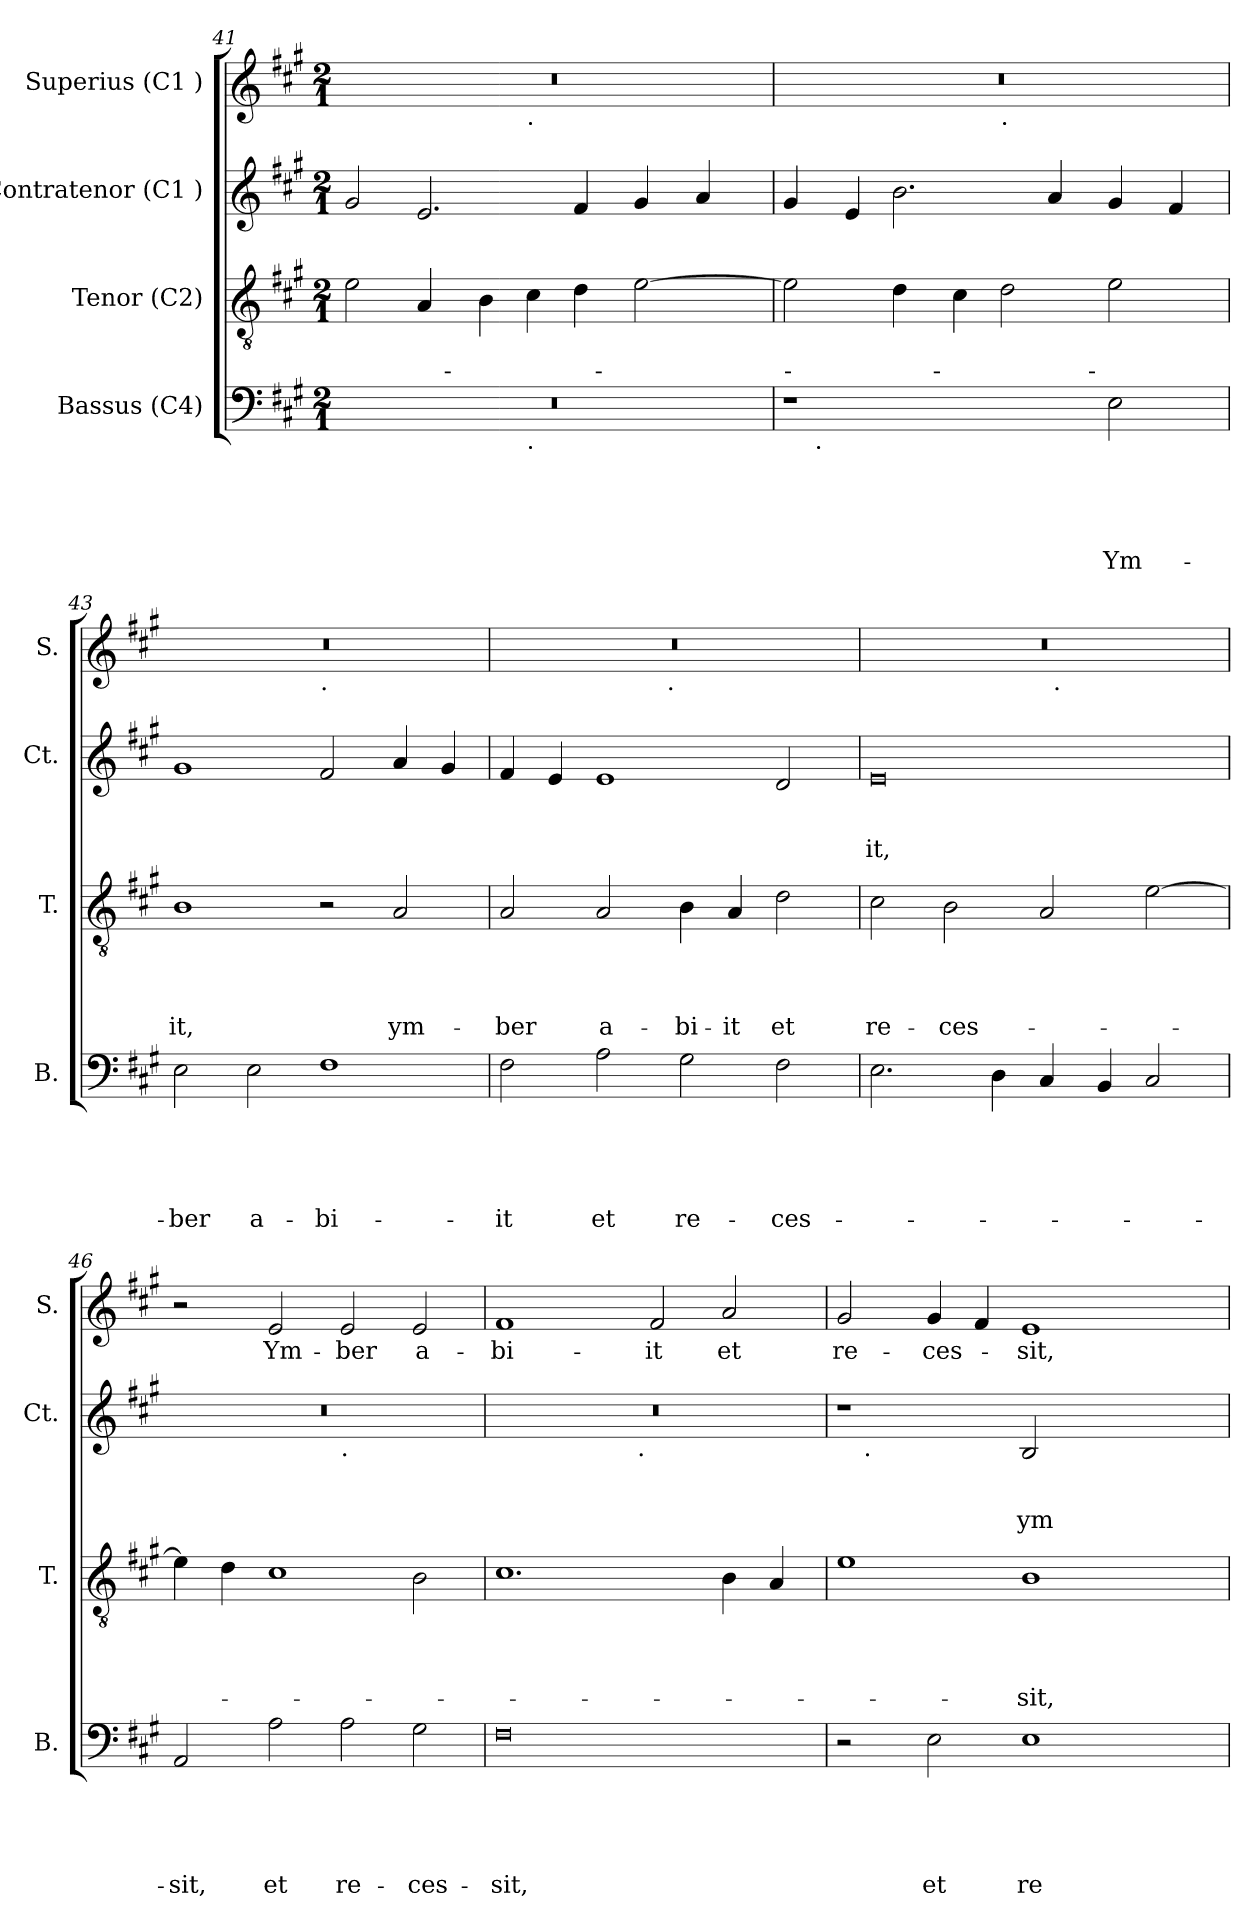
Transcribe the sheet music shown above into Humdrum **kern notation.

**kern	**text	**text	**text	**text	**text	**kern	**text	**text	**text	**text	**kern	**text	**text	**text	**kern	**text
*part4	*part4	*part4	*part4	*part4	*part4	*part3	*part3	*part3	*part3	*part3	*part2	*part2	*part2	*part2	*part1	*part1
*staff4	*staff4	*staff4	*staff4	*staff4	*staff4	*staff3	*staff3	*staff3	*staff3	*staff3	*staff2	*staff2	*staff2	*staff2	*staff1	*staff1
*I"Bassus (C4)	*	*	*	*	*	*I"Tenor (C2)	*	*	*	*	*I"Contratenor (C1 )	*	*	*	*I"Superius (C1 )	*
*I'B.	*	*	*	*	*	*I'T.	*	*	*	*	*I'Ct.	*	*	*	*I'S.	*
!!LO:PB:g=z
*clefF4	*	*	*	*	*	*clefGv2	*	*	*	*	*clefG2	*	*	*	*clefG2	*
*k[f#c#g#]	*	*	*	*	*	*k[f#c#g#]	*	*	*	*	*k[f#c#g#]	*	*	*	*k[f#c#g#]	*
*A:	*	*	*	*	*	*A:	*	*	*	*	*A:	*	*	*	*A:	*
*M2/1	*	*	*	*	*	*M2/1	*	*	*	*	*M2/1	*	*	*	*M2/1	*
=41	=41	=41	=41	=41	=41	=41	=41	=41	=41	=41	=41	=41	=41	=41	=41	=41
*^	*	*	*	*	*	*	*	*	*	*	*	*	*	*	*^	*
*	*^	*	*	*	*	*	*	*	*	*	*	*	*	*	*	*	*	*
*	*	*^	*	*	*	*	*	*	*	*	*	*	*	*	*	*	*	*	*
0r	2ryy	1ryy	1ryy	.	.	.	.	.	2e\	.	.	.	.	2g#/	.	.	.	0r	1ryy	.
.	16.ryy	.	.	.	.	.	.	.	4A/	.	.	.	.	2.e/	.	.	.	.	.	.
!	!LO:TX:a:t=-	!	!	!	!	!	!	!	!	!	!	!	!	!	!	!	!	!	!	!
.	1ryy	.	.	.	.	.	.	.	.	.	.	.	.	.	.	.	.	.	.	.
.	.	.	.	.	.	.	.	.	4B\	.	.	.	.	.	.	.	.	.	.	.
!	!	!	!	!	!	!	!	!	!	!	!	!	!	!	!	!	!	!	!LO:TX:b:t=.	!
!	!	!LO:TX:b:t=.	!	!	!	!	!	!	!	!	!	!	!	!	!	!	!	!	!	!
.	.	1ryy	4ryy	.	.	.	.	.	4c#\	.	.	.	.	.	.	.	.	.	1ryy	.
.	.	.	16ryy	.	.	.	.	.	4d\	.	.	.	.	4f#/	.	.	.	.	.	.
!	!	!	!LO:TX:a:t=-	!	!	!	!	!	!	!	!	!	!	!	!	!	!	!	!	!
.	.	.	2ryy	.	.	.	.	.	.	.	.	.	.	.	.	.	.	.	.	.
.	.	.	.	.	.	.	.	.	[>2e\	.	.	.	.	4g#/	.	.	.	.	.	.
.	4ryy	.	.	.	.	.	.	.	.	.	.	.	.	.	.	.	.	.	.	.
.	.	.	.	.	.	.	.	.	.	.	.	.	.	4a/	.	.	.	.	.	.
.	.	.	8.ryy	.	.	.	.	.	.	.	.	.	.	.	.	.	.	.	.	.
.	8ryy	.	.	.	.	.	.	.	.	.	.	.	.	.	.	.	.	.	.	.
.	32ryy	.	.	.	.	.	.	.	.	.	.	.	.	.	.	.	.	.	.	.
=42	=42	=42	=42	=42	=42	=42	=42	=42	=42	=42	=42	=42	=42	=42	=42	=42	=42	=42	=42	=42
!LO:TX:a:t=-	!	!	!	!	!	!	!	!	!	!	!	!	!	!	!	!	!	!	!	!
1r	8ryy	2ryy	1ryy	.	.	.	.	.	2e\]	.	.	.	.	4g#/	.	.	.	0r	1ryy	.
!	!LO:TX:b:t=.	!	!	!	!	!	!	!	!	!	!	!	!	!	!	!	!	!	!	!
.	1...ryy	.	.	.	.	.	.	.	.	.	.	.	.	.	.	.	.	.	.	.
.	.	.	.	.	.	.	.	.	.	.	.	.	.	4e/	.	.	.	.	.	.
.	.	8.ryy	.	.	.	.	.	.	4d\	.	.	.	.	2.b\	.	.	.	.	.	.
!	!	!LO:TX:a:t=-	!	!	!	!	!	!	!	!	!	!	!	!	!	!	!	!	!	!
.	.	1ryy	.	.	.	.	.	.	.	.	.	.	.	.	.	.	.	.	.	.
.	.	.	.	.	.	.	.	.	4c#\	.	.	.	.	.	.	.	.	.	.	.
!	!	!	!	!	!	!	!	!	!	!	!	!	!	!	!	!	!	!	!LO:TX:b:t=.	!
2ryy	.	.	4..ryy	.	.	.	.	.	2d\	.	.	.	.	.	.	.	.	.	1ryy	.
.	.	.	.	.	.	.	.	.	.	.	.	.	.	4a/	.	.	.	.	.	.
!	!	!	!LO:TX:a:t=-	!	!	!	!	!	!	!	!	!	!	!	!	!	!	!	!	!
.	.	.	2ryy	.	.	.	.	.	.	.	.	.	.	.	.	.	.	.	.	.
!	!	!	!	!	!	!	!	!LO:LY:b	!	!	!	!	!	!	!	!	!	!	!	!
2E\	.	.	.	.	.	.	.	Ym-	2e\	.	.	.	.	4g#/	.	.	.	.	.	.
.	.	4ryy	.	.	.	.	.	.	.	.	.	.	.	.	.	.	.	.	.	.
.	.	.	.	.	.	.	.	.	.	.	.	.	.	4f#/	.	.	.	.	.	.
.	.	16ryy	16ryy	.	.	.	.	.	.	.	.	.	.	.	.	.	.	.	.	.
=43	=43	=43	=43	=43	=43	=43	=43	=43	=43	=43	=43	=43	=43	=43	=43	=43	=43	=43	=43	=43
!	!	!	!	!	!	!	!	!LO:LY:b	!	!	!	!	!LO:LY:b	!	!	!	!	!	!	!
*v	*v	*v	*v	*	*	*	*	*	*	*	*	*	*	*	*	*	*	*	*	*
2E\	.	.	.	.	-ber	1B	.	.	.	-it,	1g#	.	.	.	0r	1ryy	.
!	!	!	!	!	!LO:LY:b	!	!	!	!	!	!	!	!	!	!	!	!
2E\	.	.	.	.	a-	.	.	.	.	.	.	.	.	.	.	.	.
!	!	!	!	!	!	!	!	!	!	!	!	!	!	!	!	!LO:TX:b:t=.	!
!	!	!	!	!	!LO:LY:b	!	!	!	!	!	!	!	!	!	!	!	!
1F#	.	.	.	.	-bi-	2r	.	.	.	.	2f#/	.	.	.	.	1ryy	.
!	!	!	!	!	!	!	!	!	!	!LO:LY:b	!	!	!	!	!	!	!
.	.	.	.	.	.	2A/	.	.	.	ym-	4a/	.	.	.	.	.	.
.	.	.	.	.	.	.	.	.	.	.	4g#/	.	.	.	.	.	.
=44	=44	=44	=44	=44	=44	=44	=44	=44	=44	=44	=44	=44	=44	=44	=44	=44	=44
!	!	!	!	!	!LO:LY:b	!	!	!	!	!LO:LY:b	!	!	!	!	!	!	!
2F#\	.	.	.	.	-it	2A/	.	.	.	-ber	4f#/	.	.	.	0r	2ryy	.
.	.	.	.	.	.	.	.	.	.	.	4e/	.	.	.	.	.	.
!	!	!	!	!	!LO:LY:b	!	!	!	!	!LO:LY:b	!	!	!	!	!	!	!
2A\	.	.	.	.	et	2A/	.	.	.	a-	1e	.	.	.	.	4...ryy	.
!	!	!	!	!	!	!	!	!	!	!	!	!	!	!	!	!LO:TX:b:t=.	!
.	.	.	.	.	.	.	.	.	.	.	.	.	.	.	.	1ryy	.
!	!	!	!	!	!LO:LY:b	!	!	!	!	!LO:LY:b	!	!	!	!	!	!	!
2G#\	.	.	.	.	re-	4B\	.	.	.	-bi-	.	.	.	.	.	.	.
!	!	!	!	!	!	!	!	!	!	!LO:LY:b:rj	!	!	!	!	!	!	!
.	.	.	.	.	.	4A/	.	.	.	-it	.	.	.	.	.	.	.
!	!	!	!	!	!LO:LY:b	!	!	!	!	!LO:LY:b	!	!	!	!	!	!	!
2F#\	.	.	.	.	-ces-	2d\	.	.	.	et	2d/	.	.	.	.	.	.
.	.	.	.	.	.	.	.	.	.	.	.	.	.	.	.	32ryy	.
!!LO:LB:g=z	!!
=45	=45	=45	=45	=45	=45	=45	=45	=45	=45	=45	=45	=45	=45	=45	=45	=45	=45
!	!	!	!	!	!	!	!	!	!	!LO:LY:b	!	!	!	!LO:LY:b	!	!	!
2.E\	.	.	.	.	.	2c#\	.	.	.	re-	0e	.	.	-it,	0r	1ryy	.
!	!	!	!	!	!	!	!	!	!	!LO:LY:b	!	!	!	!	!	!	!
.	.	.	.	.	.	2B\	.	.	.	-ces-	.	.	.	.	.	.	.
4D\	.	.	.	.	.	.	.	.	.	.	.	.	.	.	.	.	.
4C#/	.	.	.	.	.	2A/	.	.	.	.	.	.	.	.	.	32ryy	.
!	!	!	!	!	!	!	!	!	!	!	!	!	!	!	!	!LO:TX:b:t=.	!
.	.	.	.	.	.	.	.	.	.	.	.	.	.	.	.	2ryy	.
4BB/	.	.	.	.	.	.	.	.	.	.	.	.	.	.	.	.	.
2C#/	.	.	.	.	.	[>2e\	.	.	.	.	.	.	.	.	.	.	.
.	.	.	.	.	.	.	.	.	.	.	.	.	.	.	.	4...ryy	.
=46	=46	=46	=46	=46	=46	=46	=46	=46	=46	=46	=46	=46	=46	=46	=46	=46	=46
!	!	!	!	!	!LO:LY:b	!	!	!	!	!	!	!	!	!	!	!	!
*	*	*	*	*	*	*	*	*	*	*	*^	*	*	*	*v	*v	*
2AA/	.	.	.	.	-sit,	4e\]	.	.	.	.	0r	1ryy	.	.	.	2r	.
.	.	.	.	.	.	4d\	.	.	.	.	.	.	.	.	.	.	.
!	!	!	!	!	!LO:LY:b	!	!	!	!	!	!	!	!	!	!	!	!LO:LY:b
2A\	.	.	.	.	et	1c#	.	.	.	.	.	.	.	.	.	2e/	Ym-
!	!	!	!	!	!	!	!	!	!	!	!	!LO:TX:b:t=.	!	!	!	!	!
!	!	!	!	!	!LO:LY:b	!	!	!	!	!	!	!	!	!	!	!	!LO:LY:b:rj
2A\	.	.	.	.	re-	.	.	.	.	.	.	1ryy	.	.	.	2e/	-ber
!	!	!	!	!	!LO:LY:b	!	!	!	!	!	!	!	!	!	!	!	!LO:LY:b
2G#\	.	.	.	.	-ces-	2B\	.	.	.	.	.	.	.	.	.	2e/	a-
=47	=47	=47	=47	=47	=47	=47	=47	=47	=47	=47	=47	=47	=47	=47	=47	=47	=47
!	!	!	!	!	!LO:LY:b	!	!	!	!	!	!	!	!	!	!	!	!LO:LY:b
0F#	.	.	.	.	-sit,	1.c#	.	.	.	.	0r	2ryy	.	.	.	1f#	-bi-
.	.	.	.	.	.	.	.	.	.	.	.	4...ryy	.	.	.	.	.
!	!	!	!	!	!	!	!	!	!	!	!	!LO:TX:b:t=.	!	!	!	!	!
.	.	.	.	.	.	.	.	.	.	.	.	1ryy	.	.	.	.	.
!	!	!	!	!	!	!	!	!	!	!	!	!	!	!	!	!	!LO:LY:b
.	.	.	.	.	.	.	.	.	.	.	.	.	.	.	.	2f#/	-it
!	!	!	!	!	!	!	!	!	!	!	!	!	!	!	!	!	!LO:LY:b
.	.	.	.	.	.	4B\	.	.	.	.	.	.	.	.	.	2a/	et
.	.	.	.	.	.	4A/	.	.	.	.	.	.	.	.	.	.	.
.	.	.	.	.	.	.	.	.	.	.	.	32ryy	.	.	.	.	.
=48	=48	=48	=48	=48	=48	=48	=48	=48	=48	=48	=48	=48	=48	=48	=48	=48	=48
!	!	!	!	!	!	!	!	!	!	!	!	!	!	!	!	!	!LO:LY:b
2r	.	.	.	.	.	1e	.	.	.	.	1r	16.ryy	.	.	.	2g#/	re-
!	!	!	!	!	!	!	!	!	!	!	!	!LO:TX:b:t=.	!	!	!	!	!
.	.	.	.	.	.	.	.	.	.	.	.	1ryy	.	.	.	.	.
!	!	!	!	!	!LO:LY:b	!	!	!	!	!	!	!	!	!	!	!	!LO:LY:b
2E\	.	.	.	.	et	.	.	.	.	.	.	.	.	.	.	4g#/	-ces-
.	.	.	.	.	.	.	.	.	.	.	.	.	.	.	.	4f#/	.
!	!	!	!	!	!LO:LY:b	!	!	!	!	!LO:LY:b	!	!	!	!	!LO:LY:b	!	!LO:LY:b
1E	.	.	.	.	re-	1B	.	.	.	-sit,	2B/	.	.	.	ym-	1e	-sit,
.	.	.	.	.	.	.	.	.	.	.	.	2ryy	.	.	.	.	.
.	.	.	.	.	.	.	.	.	.	.	2ryy	.	.	.	.	.	.
.	.	.	.	.	.	.	.	.	.	.	.	4ryy	.	.	.	.	.
.	.	.	.	.	.	.	.	.	.	.	.	8ryy	.	.	.	.	.
.	.	.	.	.	.	.	.	.	.	.	.	32ryy	.	.	.	.	.
*	*	*	*	*	*	*	*	*	*	*	*v	*v	*	*	*	*	*
=	=	=	=	=	=	=	=	=	=	=	=	=	=	=	=	=
*-	*-	*-	*-	*-	*-	*-	*-	*-	*-	*-	*-	*-	*-	*-	*-	*-
